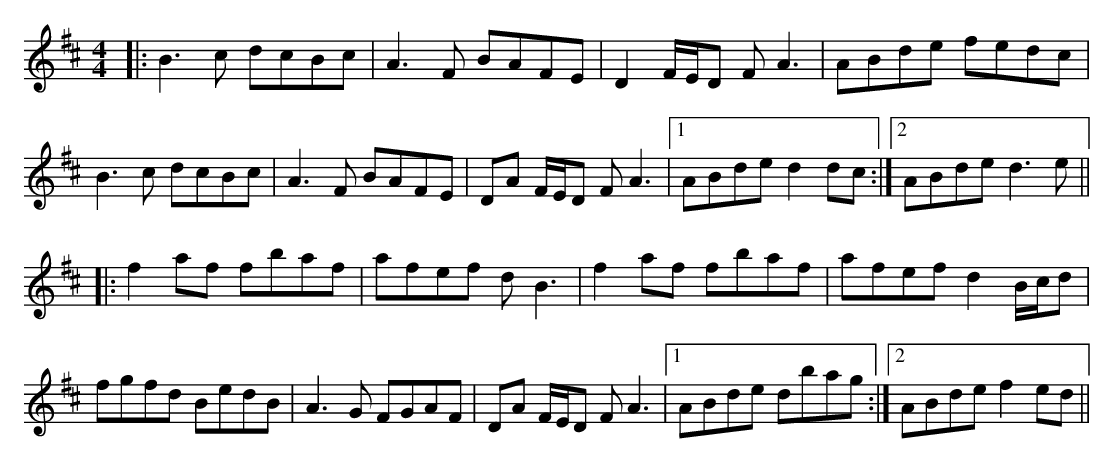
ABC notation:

X:1
M:4/4
K:D
|:B3c dcBc|A3F BAFE|D2 F/E/D FA3|ABde fedc|
B3c dcBc|A3F BAFE|DA F/E/D FA3|1 ABde d2 dc:|2 ABde d3e||
|:f2 af fbaf|afef dB3|f2 af fbaf|afef d2 B/c/d|
fgfd BedB|A3G FGAF|DA F/E/D FA3|1 ABde dbag:|2 ABde f2 ed||
